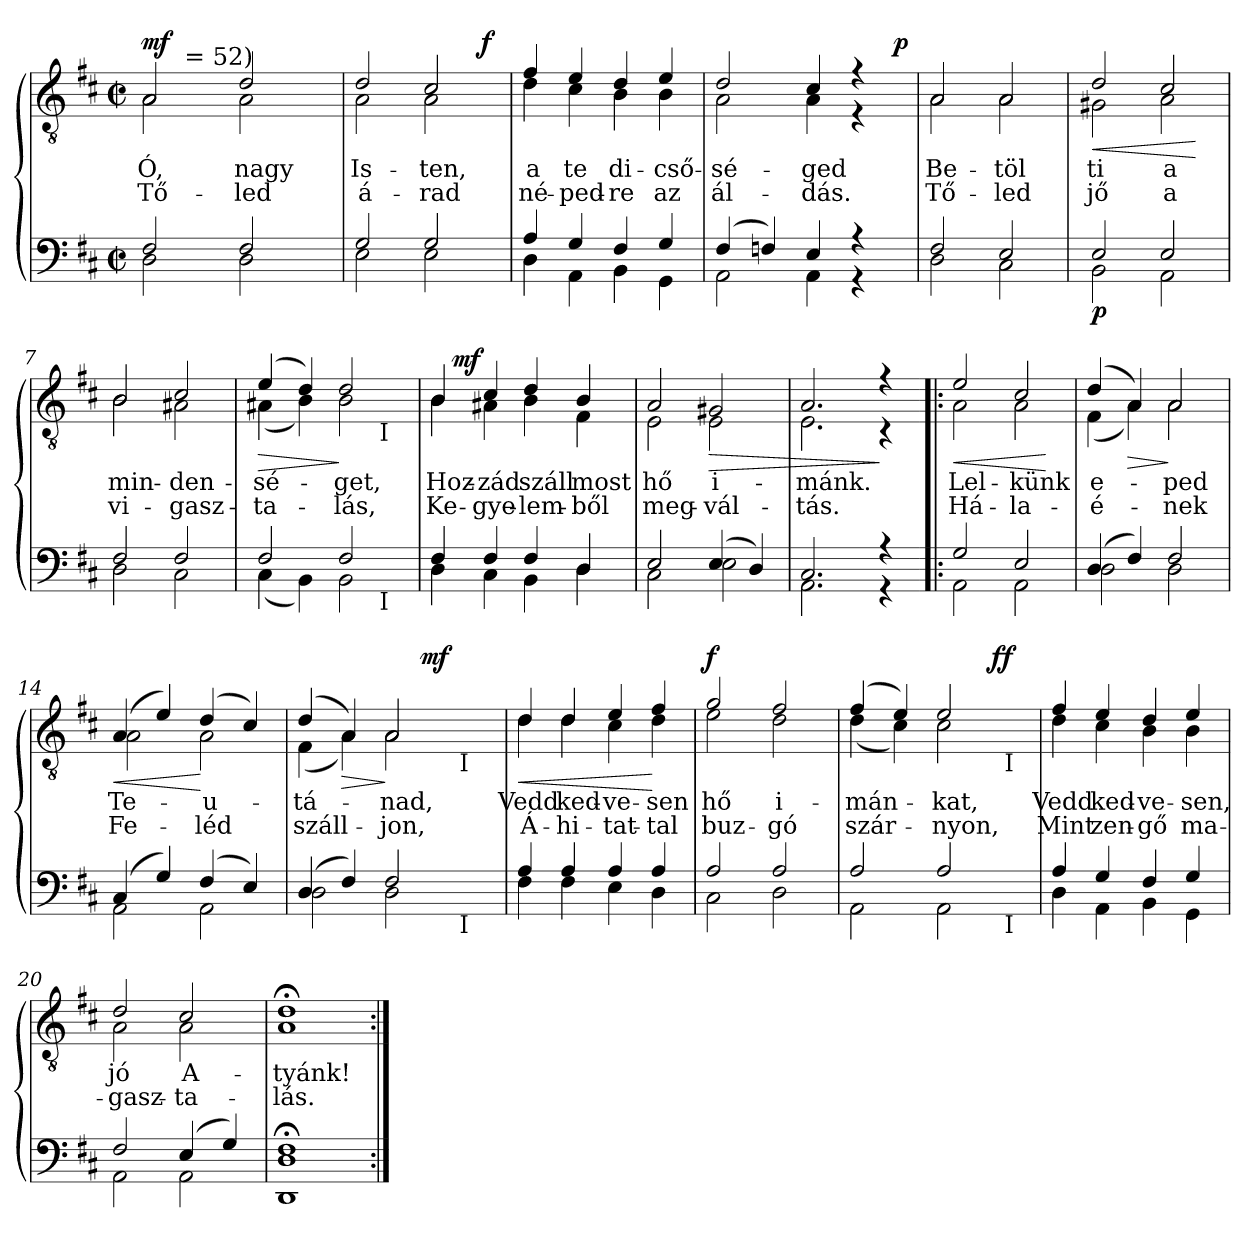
**kern	**dynam	**kern	**text	**text	**dynam
*part2	*part2	*part1	*part1	*part1	*part1
*staff2	*staff2	*staff1	*staff1	*staff1	*staff1
*clefF4	*	*clefGv2	*	*	*
*k[f#c#]	*	*k[f#c#]	*	*	*
*b:	*	*b:	*	*	*
*M2/2	*	*M2/2	*	*	*
*met(c|)	*	*met(c|)	*	*	*
=1	=1	=1	=1	=1	=1
*^	*	*	*	*	*
!	!	!	!LO:TX:a:B:t=Maestoso	!	!	!
!	!	!	!LO:TX:a:t=(	!	!	!
!	!	!	!	!LO:LY:b	!LO:LY:b	!LO:DY:b
*	*	*	*^	*	*	*
*	*	*	*	*^	*	*	*
2F#/	2D\	.	2A/	2A\	8ryy	Ó,	Tő-	mf
.	.	.	.	.	32ryy	.	.	.
!	!	!	!	!	!LO:TX:a:t== 52)	!	!	!
.	.	.	.	.	2ryy	.	.	.
!	!	!	!	!	!	!LO:LY:b	!LO:LY:b	!
2F#/	2D\	.	2d/	2A\	.	nagy	-led	.
.	.	.	.	.	4ryy	.	.	.
.	.	.	.	.	16.ryy	.	.	.
=2	=2	=2	=2	=2	=2	=2	=2	=2
!	!	!	!	!	!	!LO:LY:b	!LO:LY:b	!
2G/	2E\	.	2d/	2A\	2..ryy	Is-	á-	.
!	!	!	!	!	!	!LO:LY:b	!LO:LY:b	!
2G/	2E\	.	2c#/	2A\	.	-ten,	-rad	.
!	!	!	!	!	!	!	!	!LO:DY:a
.	.	.	.	.	8ryy	.	.	f
*	*	*	*v	*v	*v	*	*	*
=3	=3	=3	=3	=3	=3	=3
*	*	*	*^	*	*	*
*	*	*	*	*^	*	*	*
!	!	!	!	!	!	!LO:LY:b	!LO:LY:b	!
*	*	*	*	*v	*v	*	*	*
4A/	4D\	.	4f#/	4d\	a	né-	.
!	!	!	!	!	!LO:LY:b	!LO:LY:b	!
4G/	4AA\	.	4e/	4c#\	te	-ped-	.
!	!	!	!	!	!LO:LY:b	!LO:LY:b	!
4F#/	4BB\	.	4d/	4B\	di-	-re	.
!	!	!	!	!	!LO:LY:b	!LO:LY:b	!
4G/	4GG\	.	4e/	4B\	-cső-	az	.
*	*	*	*v	*v	*	*	*
=4	=4	=4	=4	=4	=4	=4
*	*	*	*^	*	*	*
!	!	!	!	!	!LO:LY:b	!LO:LY:b	!
*	*	*	*	*^	*	*	*
(>4F#/	2AA\	.	2d/	2A\	2ryy	-sé-	ál-	.
4Fn/)	.	.	.	.	.	.	.	.
!	!	!	!	!	!	!LO:LY:b	!LO:LY:b	!
4E/	4AA\	.	4c#/	4A\	4ryy	-ged	-dás.	.
4r	4r	.	4r	4r	8ryy	.	.	.
.	.	.	.	.	32ryy	.	.	.
!	!	!	!	!	!	!	!	!LO:DY:a
.	.	.	.	.	16.ryy	.	.	p
*	*	*	*v	*v	*v	*	*	*
=5	=5	=5	=5	=5	=5	=5
*	*	*	*^	*	*	*
*	*	*	*	*^	*	*	*
!	!	!	!	!	!	!LO:LY:b	!LO:LY:b	!
*	*	*	*	*v	*v	*	*	*
2F#/	2D\	.	2A/	2A\	Be-	Tő-	.
!	!	!	!	!	!LO:LY:b	!LO:LY:b	!
2E/	2C#\	.	2A/	2A\	-töl­	-led	.
!!LO:LB:g=z	!!
=6	=6	=6	=6	=6	=6	=6	=6
!	!	!LO:DY:b	!	!	!LO:LY:b	!LO:LY:b	!LO:HP:b
2E/	2BB\	p	2d/	2G#X\	ti	jő	<
!	!	!	!	!	!LO:LY:b	!LO:LY:b	!
2E/	2AA\	.	2c#/	2A\	a	a	.
*v	*v	*	*	*	*	*	*
*	*	*v	*v	*	*	*
.	.	.	.	.	[
=7	=7	=7	=7	=7	=7
*^	*	*	*	*	*
!	!	!	!	!LO:LY:b	!LO:LY:b	!
*	*	*	*^	*	*	*
2F#/	2D\	.	2B/	2B\	min-	vi-	.
!	!	!	!	!	!LO:LY:b	!LO:LY:b	!
2F#/	2C#\	.	2c#/	2A#X\	-den-	-gasz-	.
*	*	*	*v	*v	*	*	*
=8	=8	=8	=8	=8	=8	=8
*	*	*	*^	*	*	*
!	!	!	!	!	!LO:LY:b	!LO:LY:b	!LO:HP:b
*	*^	*	*	*^	*	*	*
2F#/	(<4C#\	2.ryy	.	(>4e/	(<4A#X\	2.ryy	-sé-	-ta-	>
.	4BB\)	.	.	4d/)	4B\)	.	.	.	.
!	!	!	!	!	!	!	!LO:LY:b	!LO:LY:b	!
2F#/	2BB\	.	.	2d/	2B\	.	-get,	-lás,	]
!	!	!	!	!	!	!LO:TX:b:t=I	!	!	!
!	!	!LO:TX:b:t=I	!	!	!	!	!	!	!
.	.	4ryy	.	.	.	4ryy	.	.	.
*	*v	*v	*	*	*	*	*	*	*
=9	=9	=9	=9	=9	=9	=9	=9	=9
*	*^	*	*	*	*	*	*	*
!	!	!	!	!	!	!	!LO:LY:b	!LO:LY:b	!
*	*v	*v	*	*	*	*	*	*	*
4F#/	4D\	.	4B/	4B\	16.ryy	Hoz-	Ke-	.
!	!	!	!	!	!	!	!	!LO:DY:a
.	.	.	.	.	2ryy	.	.	mf
!	!	!	!	!	!	!LO:LY:b	!LO:LY:b	!
4F#/	4C#\	.	4c#/	4A#X\	.	-zád	-gye-	.
!	!	!	!	!	!	!LO:LY:b	!LO:LY:b	!
4F#/	4BB\	.	4d/	4B\	.	száll	-lem-	.
.	.	.	.	.	4ryy	.	.	.
!	!	!	!	!	!	!LO:LY:b	!LO:LY:b	!
4D/	4D\	.	4B/	4F#\	.	most	-ből	.
.	.	.	.	.	8ryy	.	.	.
.	.	.	.	.	32ryy	.	.	.
*	*	*	*v	*v	*v	*	*	*
=10	=10	=10	=10	=10	=10	=10
*	*	*	*^	*	*	*
*	*	*	*	*^	*	*	*
!	!	!	!	!	!	!LO:LY:b	!LO:LY:b	!
*	*	*	*	*v	*v	*	*	*
2E/	2C#\	.	2A/	2E\	hő	meg-	.
!	!	!	!	!	!LO:LY:b	!LO:LY:b	!LO:HP:b
(>4E/	2E\	.	2G#X/	2E\	i-	-vál-	>
4D/)	.	.	.	.	.	.	.
=11	=11	=11	=11	=11	=11	=11	=11
!	!	!	!	!	!LO:LY:b	!LO:LY:b	!
2.C#/	2.AA\	.	2.A/	2.E\	-mánk.	-tás.	.
4r	4r	.	4r	4r	.	.	]
!!LO:LB:g=z	!!
=12!|:	=12!|:	=12!|:	=12!|:	=12!|:	=12!|:	=12!|:	=12!|:
!	!	!	!	!	!LO:LY:b	!LO:LY:b	!LO:HP:b
2G/	2AA\	.	2e/	2A\	Lel-	Há-	<
!	!	!	!	!	!LO:LY:b	!LO:LY:b	!
2E/	2AA\	.	2c#/	2A\	-künk	-la-	.
*v	*v	*	*	*	*	*	*
*	*	*v	*v	*	*	*
.	.	.	.	.	[
=13	=13	=13	=13	=13	=13
*^	*	*	*	*	*
!	!	!	!	!LO:LY:b	!LO:LY:b	!
*	*	*	*^	*	*	*
(>4D/	2D\	.	(>4d/	(<4F#\	e-	-é-	.
!	!	!	!	!	!	!	!LO:HP:b
4F#/)	.	.	4A/)	4A\)	.	.	>
!	!	!	!	!	!LO:LY:b	!LO:LY:b	!
2F#/	2D\	.	2A/	2A\	-ped	-nek	]
=14	=14	=14	=14	=14	=14	=14	=14
!	!	!	!	!	!LO:LY:b	!LO:LY:b	!LO:HP:b
(>4C#/	2AA\	.	(>4A/	2A\	Te-	Fe-	<
4G/)	.	.	4e/)	.	.	.	.
!	!	!	!	!	!LO:LY:b	!LO:LY:b	!
(>4F#/	2AA\	.	(>4d/	2A\	-u-	-léd	[
4E/)	.	.	4c#/)	.	.	.	.
*	*	*	*v	*v	*	*	*
=15	=15	=15	=15	=15	=15	=15
!	!	!	!	!LO:LY:b	!LO:LY:b	!
*	*^	*	*^	*	*	*
*	*	*	*	*	*^	*	*	*
*	*	*	*	*	*	*^	*	*	*
(>4D/	2D\	2ryy	.	(>4d/	(<4F#\	2ryy	2ryy	-tá-	száll-	.
!	!	!	!	!	!	!	!	!	!	!LO:HP:b
4F#/)	.	.	.	4A/)	4A\)	.	.	.	.	>
!	!	!	!	!	!	!	!	!LO:LY:b	!LO:LY:b	!
2F#/	2D\	4ryy	.	2A/	2A\	8.ryy	4ryy	-nad,	-jon,	]
!	!	!	!	!	!	!	!	!	!	!LO:DY:a
.	.	.	.	.	.	4ryy	.	.	.	mf
.	.	16ryy	.	.	.	.	16ryy	.	.	.
!	!	!	!	!	!	!	!LO:TX:b:t=I	!	!	!
!	!	!LO:TX:b:t=I	!	!	!	!	!	!	!	!
.	.	8.ryy	.	.	.	.	8.ryy	.	.	.
.	.	.	.	.	.	16ryy	.	.	.	.
*	*v	*v	*	*	*	*	*	*	*	*
*	*	*	*v	*v	*v	*v	*	*	*
=16	=16	=16	=16	=16	=16	=16
*	*^	*	*^	*	*	*
*	*	*	*	*	*^	*	*	*
*	*	*	*	*	*	*^	*	*	*
!	!	!	!	!	!	!	!	!LO:LY:b	!LO:LY:b	!LO:HP:b
*	*v	*v	*	*	*	*	*	*	*	*
*	*	*	*	*v	*v	*v	*	*	*
4A/	4F#\	.	4d/	4d\	Vedd	Á-	<
!	!	!	!	!	!LO:LY:b	!LO:LY:b	!
4A/	4F#\	.	4d/	4d\	ked-	-hi-	.
!	!	!	!	!	!LO:LY:b	!LO:LY:b	!
4A/	4E\	.	4e/	4c#\	-ve-	-tat-	.
!	!	!	!	!	!LO:LY:b	!LO:LY:b	!
4A/	4D\	.	4f#/	4d\	-sen	-tal	[
!!LO:LB:g=z	!!
=17	=17	=17	=17	=17	=17	=17	=17
!	!	!	!	!	!LO:LY:b	!LO:LY:b	!LO:DY:a
2A/	2C#\	.	2g/	2e\	hő	buz-	f
!	!	!	!	!	!LO:LY:b	!LO:LY:b	!
2A/	2D\	.	2f#/	2d\	i-	-gó	.
*	*	*	*v	*v	*	*	*
=18	=18	=18	=18	=18	=18	=18
*	*	*	*^	*	*	*
!	!	!	!	!	!LO:LY:b	!LO:LY:b	!
*	*^	*	*^	*^	*	*	*
2A/	2AA\	2ryy	.	(>4f#/	(<4d\	2ryy	2ryy	-mán-	szár-	.
.	.	.	.	4e/)	4c#\)	.	.	.	.	.
!	!	!	!	!	!	!	!	!LO:LY:b	!LO:LY:b	!
2A/	2AA\	4ryy	.	2e/	2c#\	4ryy	4ryy	-kat,	-nyon,	.
.	.	16ryy	.	.	.	32ryy	16ryy	.	.	.
!	!	!	!	!	!	!	!	!	!	!LO:DY:a
.	.	.	.	.	.	8..ryy	.	.	.	ff
!	!	!	!	!	!	!	!LO:TX:b:t=I	!	!	!
!	!	!LO:TX:b:t=I	!	!	!	!	!	!	!	!
.	.	8.ryy	.	.	.	.	8.ryy	.	.	.
*	*v	*v	*	*	*	*	*	*	*	*
*	*	*	*v	*v	*v	*v	*	*	*
=19	=19	=19	=19	=19	=19	=19
*	*^	*	*^	*	*	*
*	*	*	*	*	*^	*	*	*
*	*	*	*	*	*	*^	*	*	*
!	!	!	!	!	!	!	!	!LO:LY:b	!LO:LY:b	!
*	*v	*v	*	*	*	*	*	*	*	*
*	*	*	*	*v	*v	*v	*	*	*
4A/	4D\	.	4f#/	4d\	Vedd	Mint	.
!	!	!	!	!	!LO:LY:b	!LO:LY:b	!
4G/	4AA\	.	4e/	4c#\	ked-	zen-	.
!	!	!	!	!	!LO:LY:b	!LO:LY:b	!
4F#/	4BB\	.	4d/	4B\	-ve-	-gő	.
!	!	!	!	!	!LO:LY:b	!LO:LY:b	!
4G/	4GG\	.	4e/	4B\	-sen,	ma-	.
=20	=20	=20	=20	=20	=20	=20	=20
!	!	!	!	!	!LO:LY:b	!LO:LY:b	!
2F#/	2AA\	.	2d/	2A\	jó	-gasz-	.
!	!	!	!	!	!LO:LY:b	!LO:LY:b	!
(>4E/	2AA\	.	2c#/	2A\	A-	-ta-	.
4G/)	.	.	.	.	.	.	.
=21	=21	=21	=21	=21	=21	=21	=21
!	!	!	!	!	!LO:LY:b	!LO:LY:b	!
1DD;< 1F#;<	1D	.	1d;<	1A	-tyánk!	-lás.	.
*v	*v	*	*	*	*	*	*
*	*	*v	*v	*	*	*
=:|!	=:|!	=:|!	=:|!	=:|!	=:|!
*-	*-	*-	*-	*-	*-
